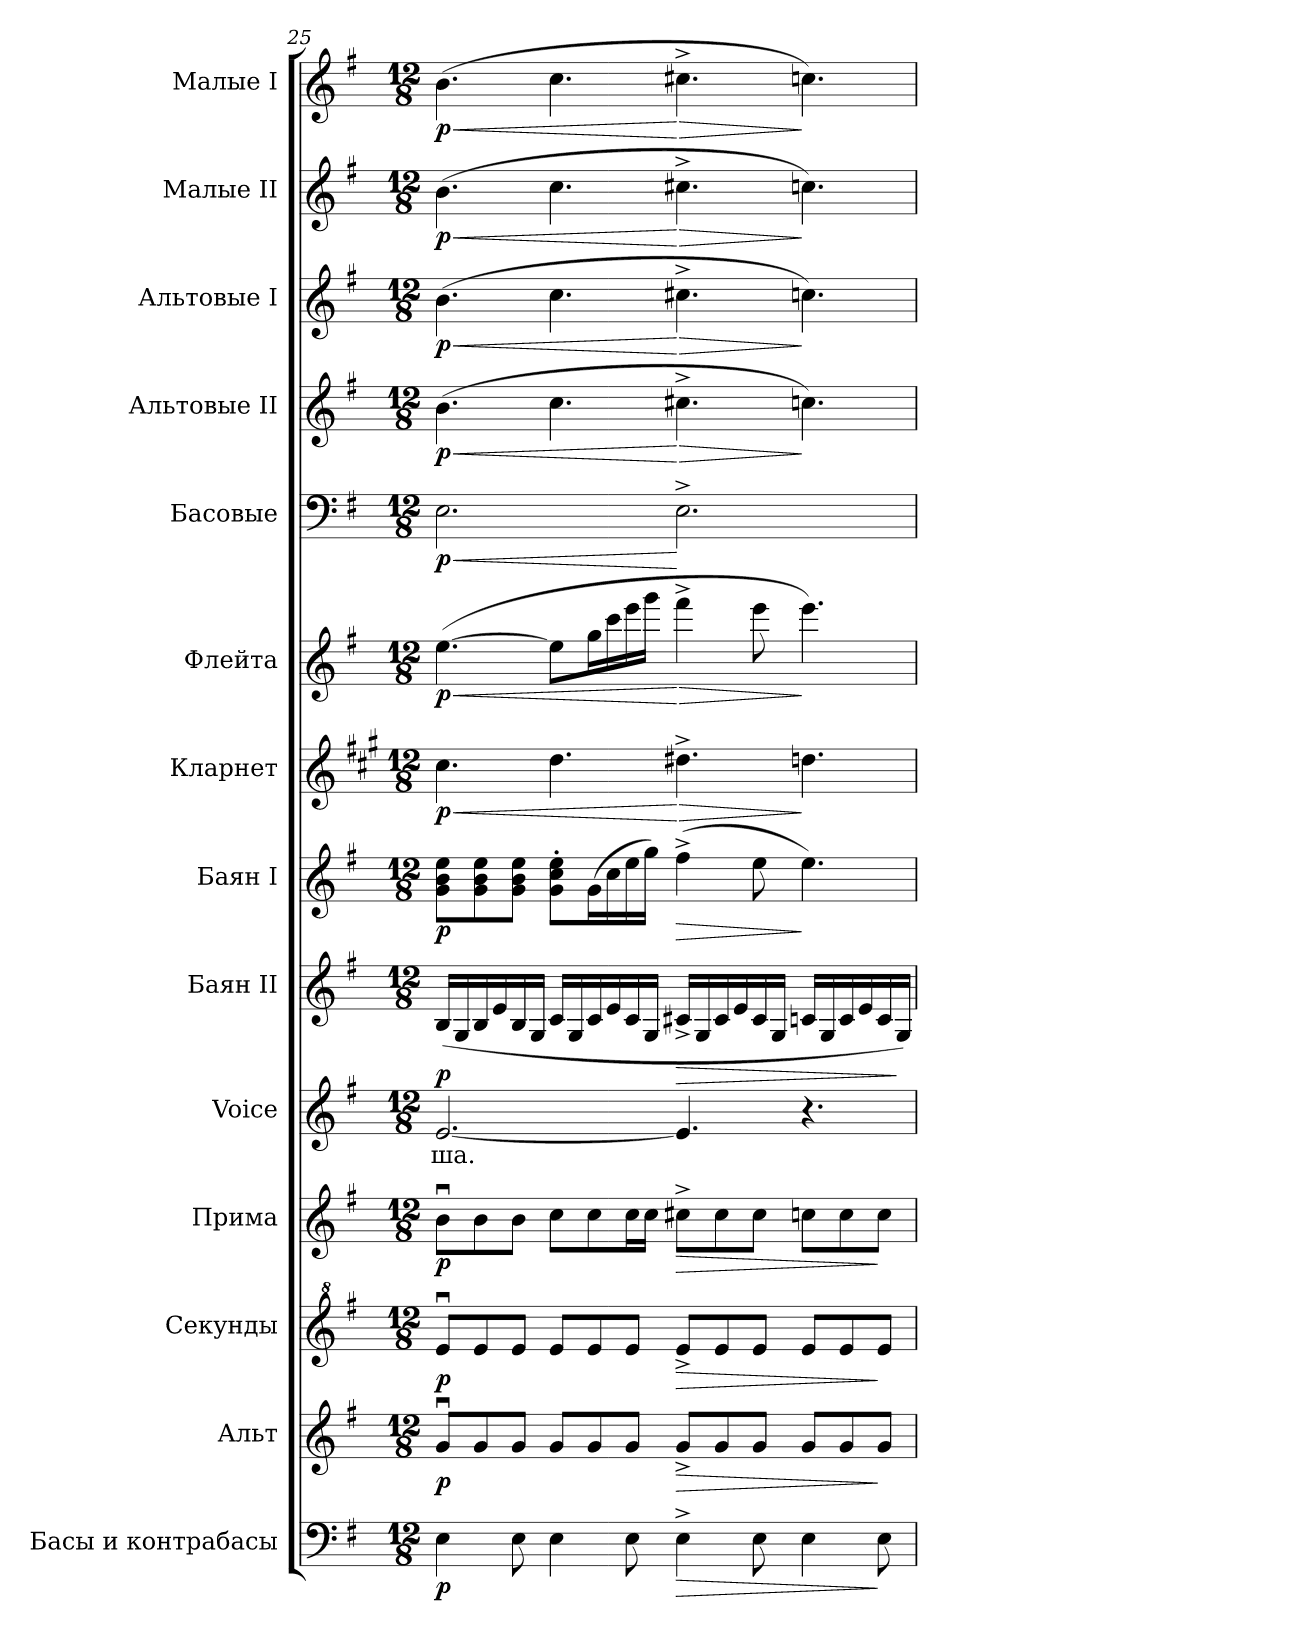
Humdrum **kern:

**kern	**dynam	**kern	**dynam	**kern	**dynam	**kern	**dynam	**kern	**text	**kern	**dynam	**kern	**dynam	**kern	**dynam	**kern	**dynam	**kern	**dynam	**kern	**dynam	**kern	**dynam	**kern	**dynam	**kern	**dynam
*part14	*part14	*part13	*part13	*part12	*part12	*part11	*part11	*part10	*part10	*part9	*part9	*part8	*part8	*part7	*part7	*part6	*part6	*part5	*part5	*part4	*part4	*part3	*part3	*part2	*part2	*part1	*part1
*staff14	*staff14	*staff13	*staff13	*staff12	*staff12	*staff11	*staff11	*staff10	*staff10	*staff9	*staff9	*staff8	*staff8	*staff7	*staff7	*staff6	*staff6	*staff5	*staff5	*staff4	*staff4	*staff3	*staff3	*staff2	*staff2	*staff1	*staff1
*I"Басы и контрабасы	*	*I"Альт	*	*I"Секунды	*	*I"Прима	*	*I"Voice	*	*I"Баян II	*	*I"Баян I	*	*I"Кларнет	*	*I"Флейта	*	*I"Басовые	*	*I"Альтовые II	*	*I"Альтовые I	*	*I"Малые II	*	*I"Малые I	*
*	*	*	*	*	*	*	*	*I'Voice	*	*	*	*	*	*	*	*	*	*	*	*	*	*	*	*	*	*	*
*clefF4	*	*clefG2	*	*clefG^2	*	*clefG2	*	*clefG2	*	*clefG2	*	*clefG2	*	*clefG2	*	*clefG2	*	*clefF4	*	*clefG2	*	*clefG2	*	*clefG2	*	*clefG2	*
*ITrd7c12	*	*ITrd7c12	*	*ITrd7c12	*	*ITrd7c12	*	*	*	*	*	*	*	*ITrd1c2	*	*	*	*	*	*	*	*	*	*	*	*	*
*k[f#]	*	*k[f#]	*	*k[f#]	*	*k[f#]	*	*k[f#]	*	*k[f#]	*	*k[f#]	*	*k[f#]	*	*k[f#]	*	*k[f#]	*	*k[f#]	*	*k[f#]	*	*k[f#]	*	*k[f#]	*
*G:	*	*G:	*	*G:	*	*G:	*	*G:	*	*G:	*	*G:	*	*G:	*	*G:	*	*G:	*	*G:	*	*G:	*	*G:	*	*G:	*
*M12/8	*	*M12/8	*	*M12/8	*	*M12/8	*	*M12/8	*	*M12/8	*	*M12/8	*	*M12/8	*	*M12/8	*	*M12/8	*	*M12/8	*	*M12/8	*	*M12/8	*	*M12/8	*
=25	=25	=25	=25	=25	=25	=25	=25	=25	=25	=25	=25	=25	=25	=25	=25	=25	=25	=25	=25	=25	=25	=25	=25	=25	=25	=25	=25
!	!	!	!	!	!	!	!	!	!LO:LY:b:color=#000000	!	!	!	!	!	!LO:HP:b	!	!LO:HP:b	!	!LO:HP:b	!	!	!	!	!	!	!	!
!	!	!	!	!	!	!	!	!	!	!	!	!	!	!	!	!	!	!	!LO:HP:n=1:b	!	!LO:HP:b	!	!LO:HP:b	!	!LO:HP:b	!	!LO:HP:b
4EEi\	p	8Gui/L	p	8eui/L	p	8Bui\L	p	[<2.ei/	-ша.	(16Bi/LL	p	8gi\ 8bi 8eeiL	p	4.bi\	< p	([>4.eei\	< p	2.Ei\	< > p	(4.bi\	< p	(4.bi\	< p	(4.bi\	< p	(4.bi\	< p
.	.	.	.	.	.	.	.	.	.	16Gi/	.	.	.	.	.	.	.	.	.	.	.	.	.	.	.	.	.
.	.	8Gi/	.	8ei/	.	8Bi\	.	.	.	16Bi/	.	8gi\ 8bi 8eei	.	.	.	.	.	.	.	.	.	.	.	.	.	.	.
.	.	.	.	.	.	.	.	.	.	16ei/	.	.	.	.	.	.	.	.	.	.	.	.	.	.	.	.	.
8EEi\	.	8Gi/J	.	8ei/J	.	8Bi\J	.	.	.	16Bi/	.	8gi\ 8bi 8eeiJ	.	.	.	.	.	.	.	.	.	.	.	.	.	.	.
.	.	.	.	.	.	.	.	.	.	16Gi/JJ	.	.	.	.	.	.	.	.	.	.	.	.	.	.	.	.	.
4EEi\	.	8Gi/L	.	8ei/L	.	8ci\L	.	.	.	16ci/LL	.	8gi\' 8cci' 8eei'L	.	4.cci\	.	8eei\L]	.	.	.	4.cci\	.	4.cci\	.	4.cci\	.	4.cci\	.
.	.	.	.	.	.	.	.	.	.	16Gi/	.	.	.	.	.	.	.	.	.	.	.	.	.	.	.	.	.
.	.	8Gi/	.	8ei/	.	8ci\	.	.	.	16ci/	.	(16gi\L	.	.	.	16ggi\L	.	.	.	.	.	.	.	.	.	.	.
.	.	.	.	.	.	.	.	.	.	16ei/	.	16cci\	.	.	.	16ccci\	.	.	.	.	.	.	.	.	.	.	.
8EEi\	.	8Gi/J	.	8ei/J	.	16ci\L	.	.	.	16ci/	.	16eei\	.	.	.	16eeei\	.	.	.	.	.	.	.	.	.	.	.
.	.	.	.	.	.	16ci\JJ	.	.	.	16Gi/JJ	.	16ggi\JJ)	.	.	.	16gggi\JJ	.	.	.	.	.	.	.	.	.	.	.
!	!LO:HP:b	!	!LO:HP:b	!	!LO:HP:b	!	!LO:HP:b	!	!	!	!LO:HP:b	!	!LO:HP:b	!	!LO:HP:n=1:b	!	!LO:HP:n=1:b	!	!	!	!LO:HP:n=1:b	!	!LO:HP:n=1:b	!	!LO:HP:n=1:b	!	!LO:HP:n=1:b
4EE^i\	>	8G^i/L	>	8e^i/L	>	8c#X^i\L	>	4.ei/]	.	16c#X^i/LL	>	(4ff#^i\	>	4.cc#X^i\	[ >	4fff#^i\	[ >	2.E^i\	[	4.cc#X^i\	[ >	4.cc#X^i\	[ >	4.cc#X^i\	[ >	4.cc#X^i\	[ >
.	.	.	.	.	.	.	.	.	.	16Gi/	.	.	.	.	.	.	.	.	.	.	.	.	.	.	.	.	.
.	.	8Gi/	.	8ei/	.	8c#i\	.	.	.	16c#i/	.	.	.	.	.	.	.	.	.	.	.	.	.	.	.	.	.
.	.	.	.	.	.	.	.	.	.	16ei/	.	.	.	.	.	.	.	.	.	.	.	.	.	.	.	.	.
8EEi\	.	8Gi/J	.	8ei/J	.	8c#i\J	.	.	.	16c#i/	.	8eei\	.	.	.	8eeei\	.	.	.	.	.	.	.	.	.	.	.
.	.	.	.	.	.	.	.	.	.	16Gi/JJ	.	.	.	.	.	.	.	.	.	.	.	.	.	.	.	.	.
4EEi\	.	8Gi/L	.	8ei/L	.	8cni\L	.	4.r	.	16cni/LL	.	4.eei\)	]	4.ccni\	]	4.eeei\)	]	.	.	4.ccni\)	]	4.ccni\)	]	4.ccni\)	]	4.ccni\)	]
.	.	.	.	.	.	.	.	.	.	16Gi/	.	.	.	.	.	.	.	.	.	.	.	.	.	.	.	.	.
.	.	8Gi/	.	8ei/	.	8ci\	.	.	.	16ci/	.	.	.	.	.	.	.	.	.	.	.	.	.	.	.	.	.
.	.	.	.	.	.	.	.	.	.	16ei/	.	.	.	.	.	.	.	.	.	.	.	.	.	.	.	.	.
8EEi\	]	8Gi/J	]	8ei/J	]	8ci\J	]	.	.	16ci/	.	.	.	.	.	.	.	.	.	.	.	.	.	.	.	.	.
.	.	.	.	.	.	.	.	.	.	16Gi/JJ)	]	.	.	.	.	.	.	.	.	.	.	.	.	.	.	.	.
.	.	.	.	.	.	.	.	.	.	.	.	.	.	.	.	.	.	.	]	.	.	.	.	.	.	.	.
=	=	=	=	=	=	=	=	=	=	=	=	=	=	=	=	=	=	=	=	=	=	=	=	=	=	=	=
*-	*-	*-	*-	*-	*-	*-	*-	*-	*-	*-	*-	*-	*-	*-	*-	*-	*-	*-	*-	*-	*-	*-	*-	*-	*-	*-	*-
